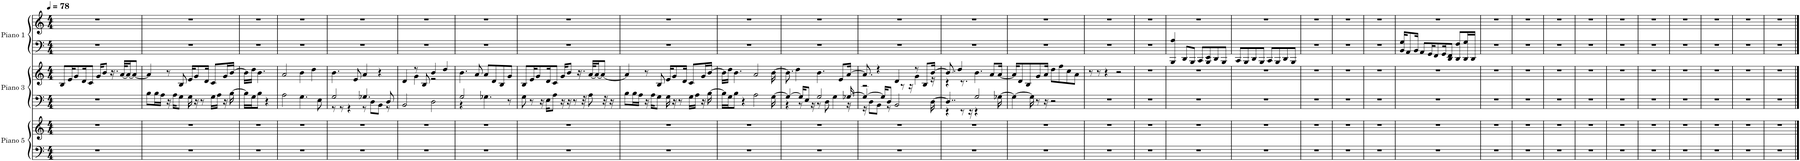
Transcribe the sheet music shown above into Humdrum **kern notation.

**kern	**kern	**kern	**kern	**kern	**kern
*part3	*part3	*part2	*part2	*part1	*part1
*staff6	*staff5	*staff4	*staff3	*staff2	*staff1
*I"Piano 5	*	*I"Piano 3	*	*I"Piano 1	*
*I'Pno. 5	*	*I'Pno. 3	*	*I'Pno. 1	*
*clefF4	*clefG2	*clefF4	*clefG2	*clefF4	*clefG2
*k[]	*k[]	*k[]	*k[]	*k[]	*k[]
*M4/4	*M4/4	*M4/4	*M4/4	*M4/4	*M4/4
*MM78	*MM78	*MM78	*MM78	*MM78	*MM78
=1	=1	=1	=1	=1	=1
1r	1r	1r	8B/L	1r	1r
.	.	.	16e/K	.	.
.	.	.	8g/	.	.
.	.	.	16d/K	.	.
.	.	.	8c/J	.	.
.	.	.	16g/KL	.	.
.	.	.	8b/J	.	.
.	.	.	16.r	.	.
.	.	.	[32a/KLL	.	.
.	.	.	16a/J_	.	.
.	.	.	8a/J_	.	.
=2	=2	=2	=2	=2	=2
1r	1r	8B\L	4a/]	1r	1r
.	.	16B\L	.	.	.
.	.	16A\JJ	.	.	.
.	.	16r	8r	.	.
.	.	16A\KL	.	.	.
.	.	8G\J	8B/	.	.
.	.	16G\	16e/KL	.	.
.	.	16r	8g/	.	.
.	.	8r	.	.	.
.	.	.	16d/Jk	.	.
.	.	16G\LL	8c/L	.	.
.	.	16A\JJ	.	.	.
.	.	16r	16g/L	.	.
.	.	[16B\	[16b/JJ	.	.
=3	=3	=3	=3	=3	=3
2r	1r	16B\LL]	16b\LL]	2r	1r
.	.	16G\J	16dd\JJ	.	.
.	.	8B\J	4.b\	.	.
.	.	4r	.	.	.
2ryy	.	2ryy	2ryy	2ryy	.
=4	=4	=4	=4	=4	=4
1r	1r	2A\	2a/	1r	1r
.	.	4.G\	4b\	.	.
.	.	.	4dd\	.	.
.	.	8E\	.	.	.
=5	=5	=5	=5	=5	=5
*	*	*^	*	*	*
1r	1r	2G/	8r	4.b\	1r	1r
.	.	.	8r	.	.	.
.	.	.	4r	.	.	.
.	.	.	.	8e/	.	.
.	.	4.G-X/	8r	4a/	.	.
.	.	.	8D\L	.	.	.
.	.	.	8BB\J	4r	.	.
.	.	8D/	8r	.	.	.
*	*	*v	*v	*	*	*
=6	=6	=6	=6	=6	=6
*	*	*	*^	*	*
1r	1r	2BB/	4d/	4ryy	1r	1r
.	.	.	8r	4g\	.	.
.	.	.	8B/	.	.	.
.	.	2D\	4b/	2r	.	.
.	.	.	4dd/	.	.	.
*	*	*	*v	*v	*	*
=7	=7	=7	=7	=7	=7
*	*	*^	*	*	*
1r	1r	2G/	4r	4.b\	1r	1r
.	.	.	2.ryy	.	.	.
.	.	.	.	8a/	.	.
.	.	4.G-X\	.	8a/L	.	.
.	.	.	.	8d/	.	.
.	.	.	.	8B/	.	.
.	.	8r	.	8g/J	.	.
*	*	*v	*v	*	*	*
=8	=8	=8	=8	=8	=8
1r	1r	8G\	8B/L	1r	1r
.	.	8r	16e/K	.	.
.	.	.	8g/	.	.
.	.	16r	.	.	.
.	.	16E\KL	16d/K	.	.
.	.	8A\J	8c/J	.	.
.	.	16r	16g/KL	.	.
.	.	16r	8b/J	.	.
.	.	8r	.	.	.
.	.	.	16.r	.	.
.	.	32r	.	.	.
.	.	8A\	[32a/KLL	.	.
.	.	.	16a/J_	.	.
.	.	.	8a/J_	.	.
.	.	32r	.	.	.
.	.	16r	.	.	.
=9	=9	=9	=9	=9	=9
1r	1r	8B\L	4a/]	1r	1r
.	.	16B\L	.	.	.
.	.	16A\JJ	.	.	.
.	.	16r	8r	.	.
.	.	16A\KL	.	.	.
.	.	8G\J	8B/	.	.
.	.	16G\	16e/KL	.	.
.	.	16r	8g/	.	.
.	.	8r	.	.	.
.	.	.	16d/Jk	.	.
.	.	16G\LL	8c/L	.	.
.	.	16A\JJ	.	.	.
.	.	16r	16g/L	.	.
.	.	[16B\	[16b/JJ	.	.
=10	=10	=10	=10	=10	=10
1r	1r	16B\LL]	16b\LL]	1r	1r
.	.	16G\J	16dd\JJ	.	.
.	.	8B\J	4.b\	.	.
.	.	4r	.	.	.
.	.	2A\	2a/	.	.
16ryy	16ryy	[16G\	[16b\	16ryy	16ryy
=11	=11	=11	=11	=11	=11
*	*	*^	*	*	*
1r	1r	4G/_	4r	8.b\]	1r	1r
.	.	.	.	4dd\	.	.
.	.	16G/KL]	8r	.	.	.
.	.	8E/J	.	.	.	.
.	.	.	16r	.	.	.
.	.	2G/	8r	4.b\	.	.
.	.	.	8D\	.	.	.
.	.	.	4G\	.	.	.
.	.	.	.	8e/L	.	.
.	.	[16G-X/	16r	[16a/Jk	.	.
16r	16ryy	16ryy	16ryy	16ryy	16r	16ryy
=12	=12	=12	=12	=12	=12	=12
*	*	*	*	*^	*	*
1r	1r	4G-/_	16r	8.a/]	2r	1r	1r
.	.	.	8D\L	.	.	.	.
.	.	.	8BB\J	4r	.	.	.
.	.	16G-/KL]	.	.	.	.	.
.	.	8D/J	8r	.	.	.	.
.	.	2BB/	2ryy	4d/	.	.	.
.	.	.	.	.	8r	.	.
.	.	.	.	.	16r	.	.
.	.	.	.	8r	4g\	.	.
.	.	.	.	8B/L	.	.	.
.	.	[16D\	16ryy	[16b/Jk	16r	.	.
=13	=13	=13	=13	=13	=13	=13	=13
1r	1r	4..D/]	4r	8.b/]	4r	1r	1r
.	.	.	.	4dd/	.	.	.
.	.	.	8r	.	8.r	.	.
.	.	.	16r	.	.	.	.
.	.	2G/	4r	4.b\	2ryy	.	.
.	.	.	4ryy	.	.	.	.
.	.	.	.	8a/L	.	.	.
.	.	[16G-X\	16ryy	[16a/Jk	16ryy	.	.
*	*	*v	*v	*	*	*	*
*	*	*	*v	*v	*	*
=14	=14	=14	=14	=14	=14
1r	1r	4G-\_	16a/KL]	1r	1r
.	.	.	8d/	.	.
.	.	.	8B/	.	.
.	.	16G-\]	.	.	.
.	.	8r	8g/	.	.
.	.	16r	16a/Jk	.	.
.	.	2r	8dd\L	.	.
.	.	.	8ff\	.	.
.	.	.	8cc\	.	.
.	.	.	8a\J	.	.
=15	=15	=15	=15	=15	=15
1r	1r	1r	8r	1r	1r
.	.	.	8r	.	.
.	.	.	4r	.	.
.	.	.	2r	.	.
=16	=16	=16	=16	=16	=16
1r	1r	1r	1r	1r	1r
=17	=17	=17	=17	=17	=17
1r	1r	1r	1r	4BBB/ 4A/	1r
.	.	.	.	8DD/L	.
.	.	.	.	8BBB/J	.
.	.	.	.	8CC/L	.
.	.	.	.	8BBB/ 8EE/	.
.	.	.	.	8DD/	.
.	.	.	.	8BBB/J	.
=18	=18	=18	=18	=18	=18
1r	1r	1r	1r	8CC/L	1r
.	.	.	.	8BBB/	.
.	.	.	.	8DD/	.
.	.	.	.	8BBB/J	.
.	.	.	.	8CC/L	.
.	.	.	.	8BBB/	.
.	.	.	.	8DD/	.
.	.	.	.	8BBB/J	.
=19	=19	=19	=19	=19	=19
1r	1r	1r	1r	1r	1r
=20	=20	=20	=20	=20	=20
1r	1r	1r	1r	1r	1r
=21	=21	=21	=21	=21	=21
1r	1r	1r	1r	1r	1r
=22	=22	=22	=22	=22	=22
1r	1r	1r	1r	16BB/ 16G/KL	1r
.	.	.	.	8AA/	.
.	.	.	.	16BB/Jk	.
.	.	.	.	8AA/L	.
.	.	.	.	16GG/K	.
.	.	.	.	8FF/	.
.	.	.	.	16GG/K	.
.	.	.	.	8DD/ 8FF/J	.
.	.	.	.	8DD/ 8F/L	.
.	.	.	.	16DD/ 16G/L	.
.	.	.	.	16DD/JJ	.
=23	=23	=23	=23	=23	=23
1r	1r	1r	1r	1r	1r
=24	=24	=24	=24	=24	=24
1r	1r	1r	1r	1r	1r
=25	=25	=25	=25	=25	=25
1r	1r	1r	1r	1r	1r
=26	=26	=26	=26	=26	=26
1r	1r	1r	1r	1r	1r
=27	=27	=27	=27	=27	=27
1r	1r	1r	1r	1r	1r
=28	=28	=28	=28	=28	=28
1r	1r	1r	1r	1r	1r
=29	=29	=29	=29	=29	=29
1r	1r	1r	1r	1r	1r
=30	=30	=30	=30	=30	=30
1r	1r	1r	1r	1r	1r
=31	=31	=31	=31	=31	=31
1r	1r	1r	1r	1r	1r
=32	=32	=32	=32	=32	=32
1r	1r	1r	1r	1r	1r
==	==	==	==	==	==
*-	*-	*-	*-	*-	*-
